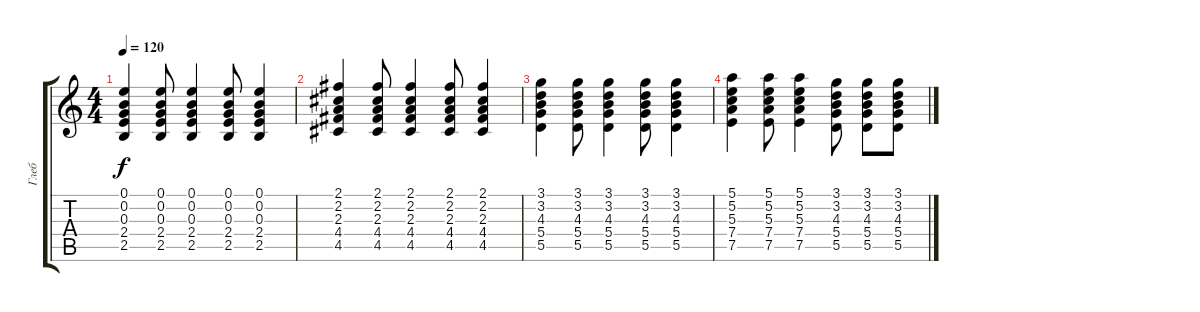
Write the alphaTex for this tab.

\track ("Глеб" "Глеб") {instrument acousticguitarsteel}
\staff {score tabs}
\tuning (E4 B3 G3 D3 A2 E2) {hide}
\ts (4 4)
\tempo 120
\clef g2
\ks c
(0.1 0.2 0.3 2.4 2.5).4{dy f} (0.1 0.2 0.3 2.4 2.5).8 (0.1 0.2 0.3 2.4 2.5).4 (0.1 0.2 0.3 2.4 2.5).8 (0.1 0.2 0.3 2.4 2.5).4 |
(2.1 2.2 2.3 4.4 4.5).4 (2.1 2.2 2.3 4.4 4.5).8 (2.1 2.2 2.3 4.4 4.5).4 (2.1 2.2 2.3 4.4 4.5).8 (2.1 2.2 2.3 4.4 4.5).4 |
(3.1 3.2 4.3 5.4 5.5).4 (3.1 3.2 4.3 5.4 5.5).8 (3.1 3.2 4.3 5.4 5.5).4 (3.1 3.2 4.3 5.4 5.5).8 (3.1 3.2 4.3 5.4 5.5).4 |
(5.1 5.2 5.3 7.4 7.5).4 (5.1 5.2 5.3 7.4 7.5).8 (5.1 5.2 5.3 7.4 7.5).4 (3.1 3.2 4.3 5.4 5.5).8 (3.1 3.2 4.3 5.4 5.5).8 (3.1 3.2 4.3 5.4 5.5).8
